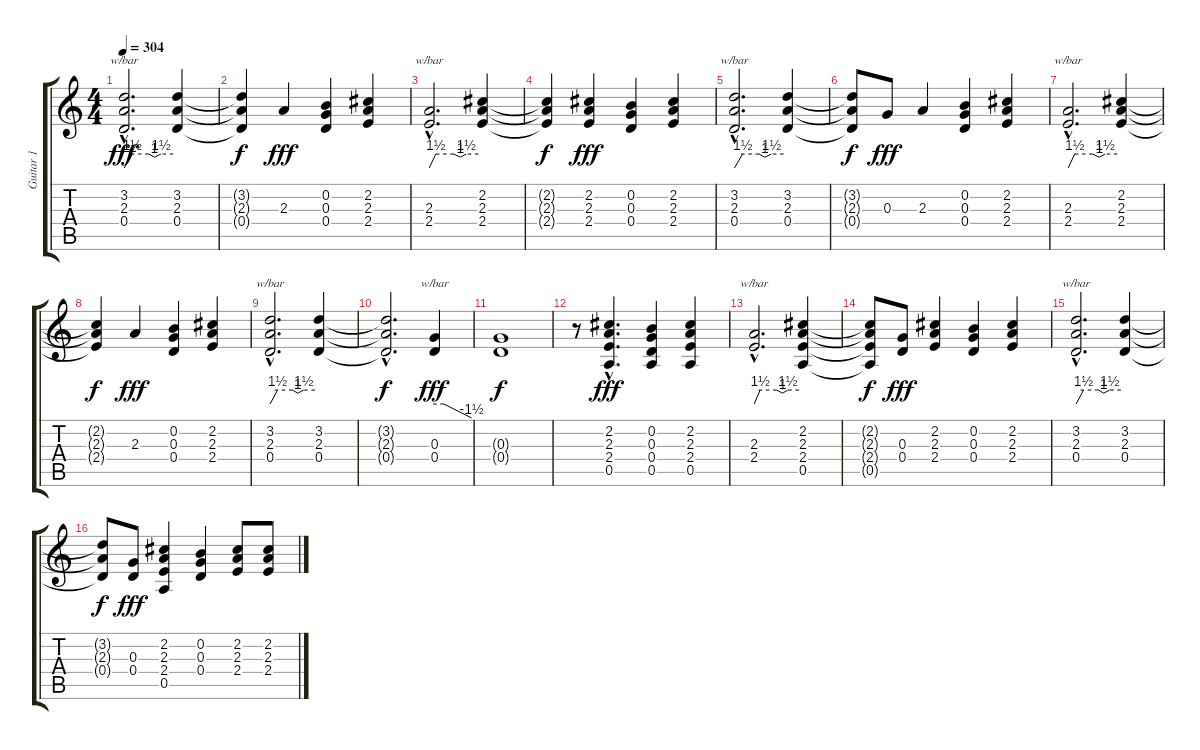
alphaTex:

\track ("Guitar 1" "Guitar 1") {instrument distortionguitar}
\staff {score tabs}
\tuning (E4 B3 G3 D3 A2 E2) {hide}
\ts (4 4)
\tempo 304
\clef g2
\ks c
(3.2{hac} 2.3{hac} 0.4{hac}).2{d tbe (custom default 0 0 10 6 30 6 37 4 45 6 60 6) dy fff} (3.2 2.3 0.4).4 |
(3.2{t} 2.3{t} 0.4{t}).4{dy f} 2.3.4{dy fff} (0.2 0.3 0.4).4 (2.2 2.3 2.4).4 |
(2.3{hac} 2.4{hac}).2{d tbe (custom default 0 0 8 6 30 6 38 4 45 6 60 6)} (2.2 2.3 2.4).4 |
(2.2{t} 2.3{t} 2.4{t}).4{dy f} (2.2 2.3 2.4).4{dy fff} (0.2 0.3 0.4).4 (2.2 2.3 2.4).4 |
(3.2{hac} 2.3{hac} 0.4{hac}).2{d tbe (custom default 0 0 10 6 30 6 37 4 45 6 60 6)} (3.2 2.3 0.4).4 |
(3.2{t} 2.3{t} 0.4{t}).8{dy f} 0.3.8{dy fff} 2.3.4 (0.2 0.3 0.4).4 (2.2 2.3 2.4).4 |
(2.3{hac} 2.4{hac}).2{d tbe (custom default 0 0 8 6 30 6 38 4 45 6 60 6)} (2.2 2.3 2.4).4 |
(2.2{t} 2.3{t} 2.4{t}).4{dy f} 2.3.4{dy fff} (0.2 0.3 0.4).4 (2.2 2.3 2.4).4 |
(3.2{hac} 2.3{hac} 0.4{hac}).2{d tbe (custom default 0 0 10 6 30 6 37 4 45 6 60 6)} (3.2 2.3 0.4).4 |
(3.2{hac t} 2.3{hac t} 0.4{hac t}).2{d dy f} (0.3 0.4).4{tbe (custom default 0 0 15 0 60 -6) dy fff} |
(0.3{t} 0.4{t}).1{dy f} |
r.8 (2.2{hac} 2.3{hac} 2.4{hac} 0.5{hac}).4{d dy fff} (0.2 0.3 0.4 0.5).4 (2.2 2.3 2.4 0.5).4 |
(2.3{hac} 2.4{hac}).2{d tbe (custom default 0 0 8 6 30 6 38 4 45 6 60 6)} (2.2 2.3 2.4 0.5).4 |
(2.2{t} 2.3{t} 2.4{t} 0.5{t}).8{dy f} (0.3 0.4).8{dy fff} (2.2 2.3 2.4).4 (0.2 0.3 0.4).4 (2.2 2.3 2.4).4 |
(3.2{hac} 2.3{hac} 0.4{hac}).2{d tbe (custom default 0 0 10 6 30 6 37 4 45 6 60 6)} (3.2 2.3 0.4).4 |
(3.2{t} 2.3{t} 0.4{t}).8{dy f} (0.3 0.4).8{dy fff} (2.2 2.3 2.4 0.5).4 (0.2 0.3 0.4).4 (2.2 2.3 2.4).8 (2.2 2.3 2.4).8
